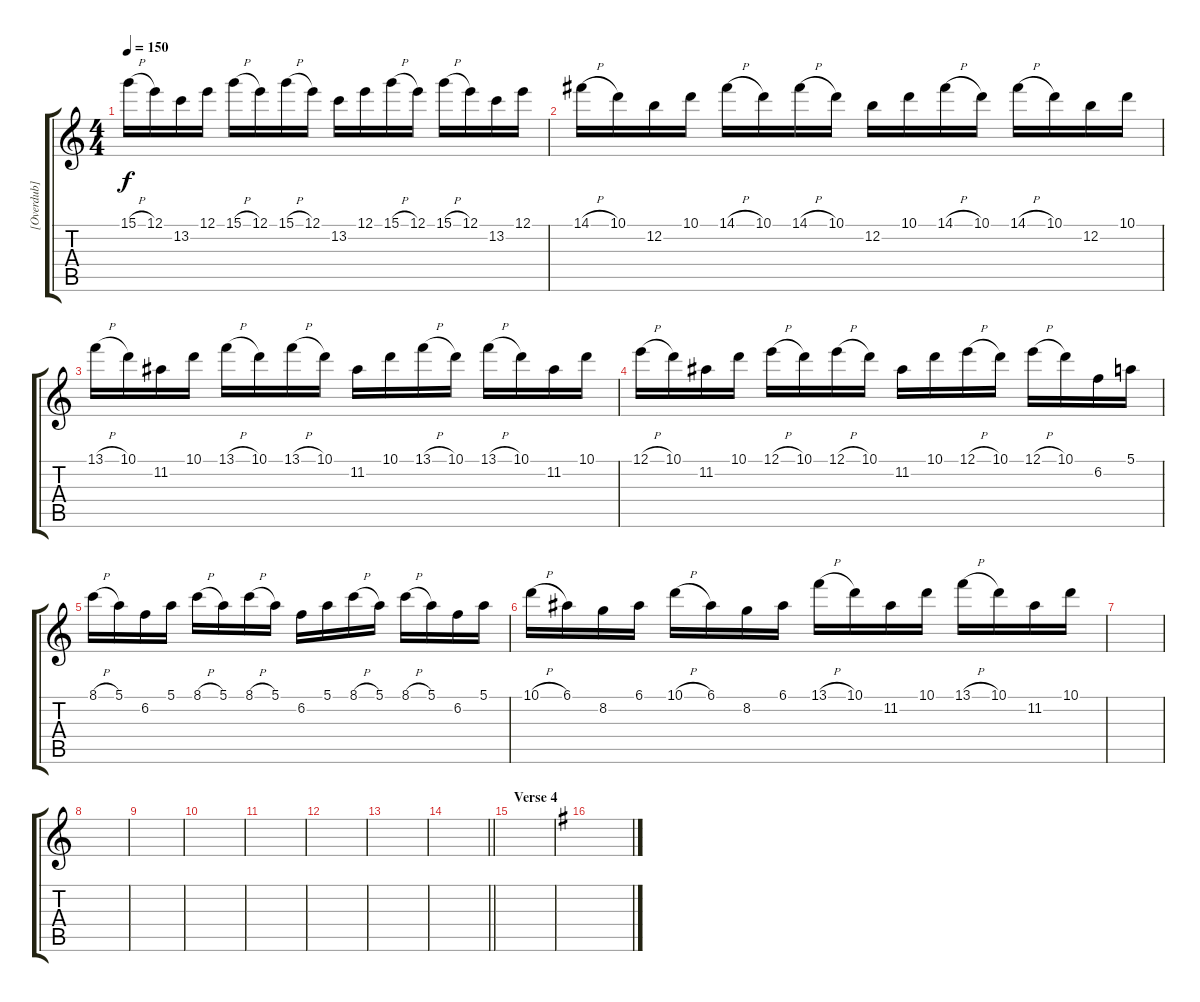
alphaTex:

\track ("[Overdub]" "[Overdub]") {instrument distortionguitar}
\staff {score tabs}
\tuning (E4 B3 G3 D3 A2 E2) {hide}
\ts (4 4)
\tempo 150
\clef g2
\ks c
15.1{h}.16{dy f} 12.1.16 13.2.16 12.1.16 15.1{h}.16 12.1.16 15.1{h}.16 12.1.16 13.2.16 12.1.16 15.1{h}.16 12.1.16 15.1{h}.16 12.1.16 13.2.16 12.1.16 |
14.1{h}.16 10.1.16 12.2.16 10.1.16 14.1{h}.16 10.1.16 14.1{h}.16 10.1.16 12.2.16 10.1.16 14.1{h}.16 10.1.16 14.1{h}.16 10.1.16 12.2.16 10.1.16 |
13.1{h}.16 10.1.16 11.2.16 10.1.16 13.1{h}.16 10.1.16 13.1{h}.16 10.1.16 11.2.16 10.1.16 13.1{h}.16 10.1.16 13.1{h}.16 10.1.16 11.2.16 10.1.16 |
12.1{h}.16 10.1.16 11.2.16 10.1.16 12.1{h}.16 10.1.16 12.1{h}.16 10.1.16 11.2.16 10.1.16 12.1{h}.16 10.1.16 12.1{h}.16 10.1.16 6.2.16 5.1.16 |
8.1{h}.16 5.1.16 6.2.16 5.1.16 8.1{h}.16 5.1.16 8.1{h}.16 5.1.16 6.2.16 5.1.16 8.1{h}.16 5.1.16 8.1{h}.16 5.1.16 6.2.16 5.1.16 |
10.1{h}.16 6.1.16 8.2.16 6.1.16 10.1{h}.16 6.1.16 8.2.16 6.1.16 13.1{h}.16 10.1.16 11.2.16 10.1.16 13.1{h}.16 10.1.16 11.2.16 10.1.16 |
|
|
|
|
|
|
|
\barLineRight lightlight
|
\section ("" "Verse 4")
|
\ks g
